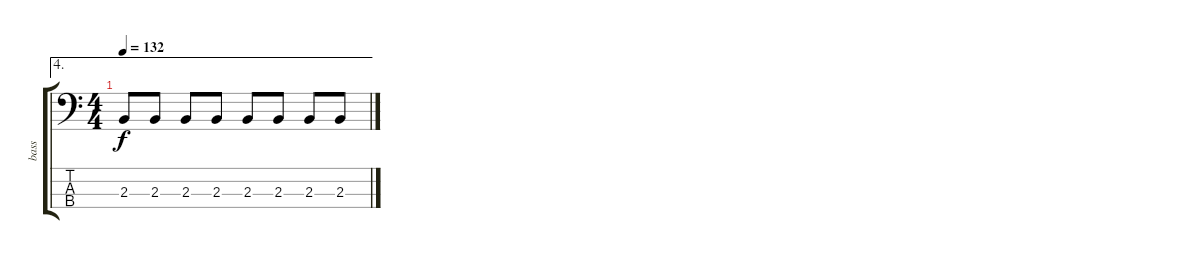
\track ("bass" "bass") {instrument electricbassfinger}
\staff {score tabs}
\tuning (G2 D2 A1 E1) {hide}
\ae 4
\ts (4 4)
\tempo 132
\clef f4
\ks c
2.3.8{dy f} 2.3.8 2.3.8 2.3.8 2.3.8 2.3.8 2.3.8 2.3.8
